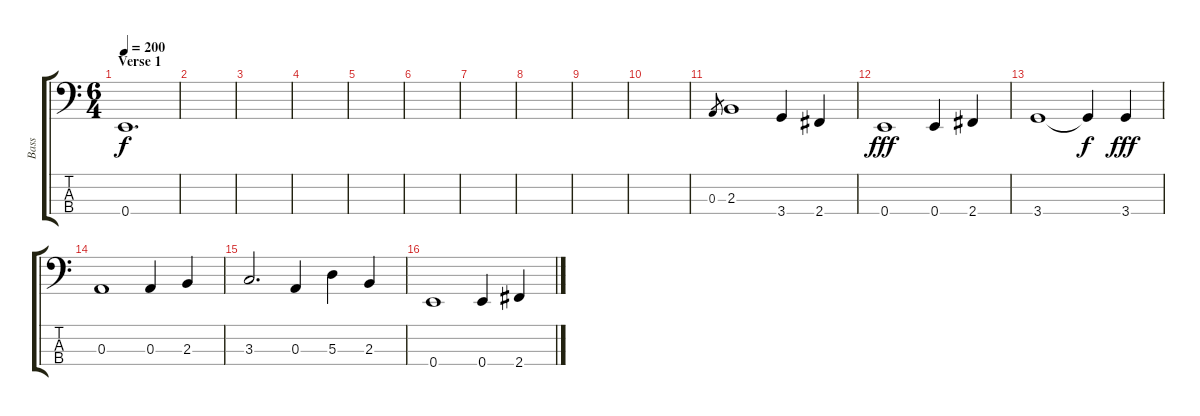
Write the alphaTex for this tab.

\track ("Bass" "Bass") {instrument electricbasspick}
\staff {score tabs}
\tuning (G2 D2 A1 E1) {hide}
\ts (6 4)
\section ("" "Verse 1")
\tempo 200
\clef f4
\ks c
0.4.1{d dy f} |
|
|
|
|
|
|
|
|
|
0.3.8{gr} 2.3.1 3.4.4 2.4.4 |
0.4.1{dy fff} 0.4.4 2.4.4 |
3.4.1 3.4{t}.4{dy f} 3.4.4{dy fff} |
0.3.1 0.3.4 2.3.4 |
3.3.2{d} 0.3.4 5.3.4 2.3.4 |
0.4.1 0.4.4 2.4.4
